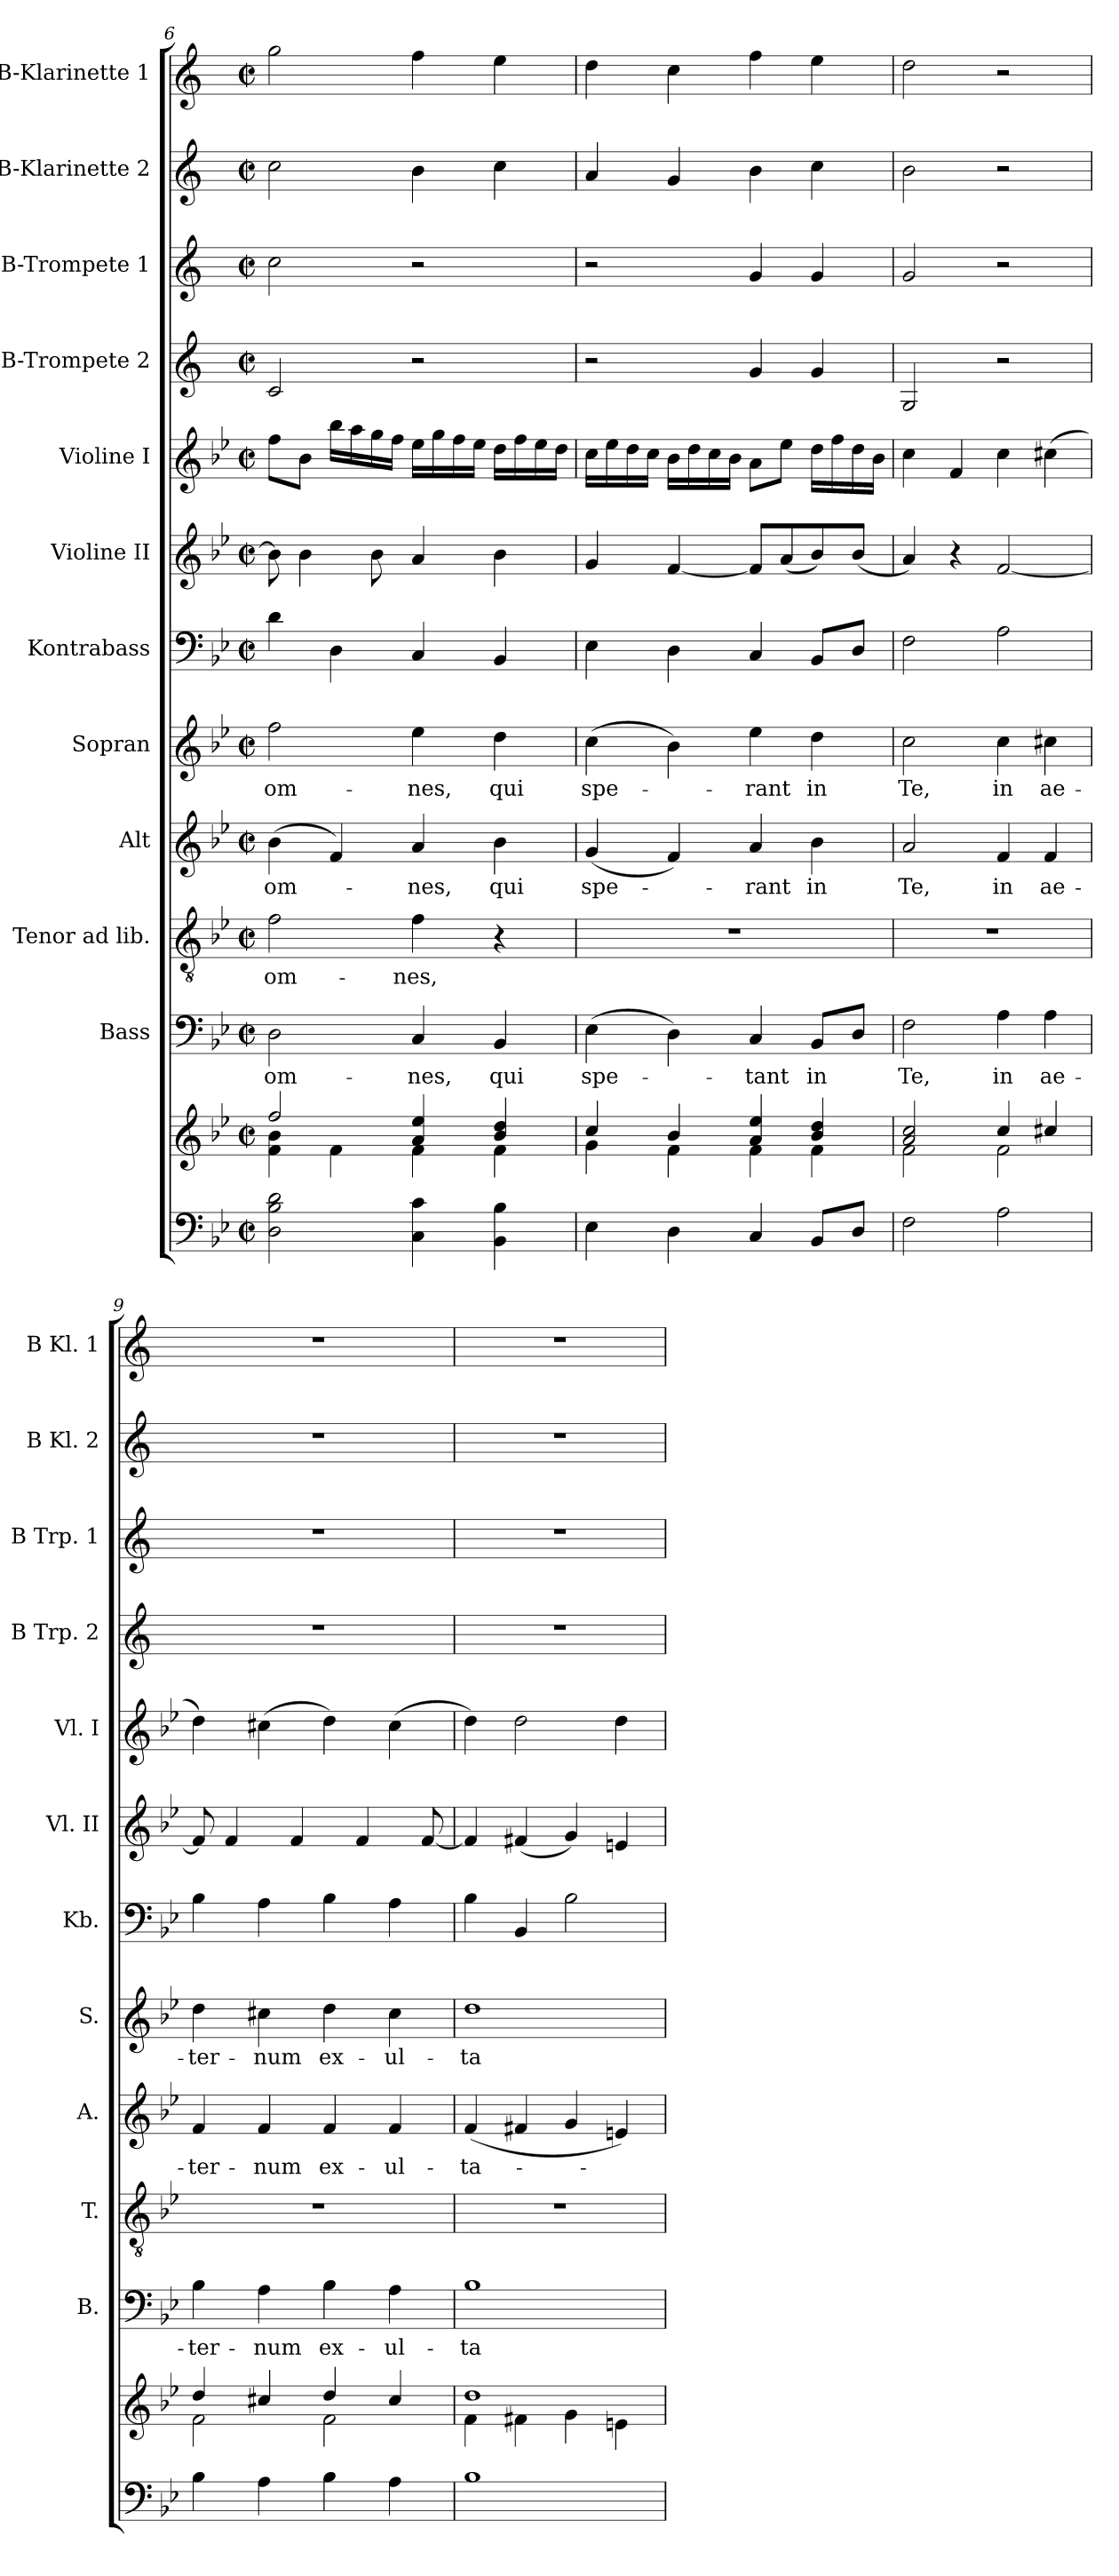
**kern	**kern	**kern	**text	**kern	**text	**kern	**text	**kern	**text	**kern	**kern	**kern	**kern	**kern	**kern	**kern
*part12	*part12	*part11	*part11	*part10	*part10	*part9	*part9	*part8	*part8	*part7	*part6	*part5	*part4	*part3	*part2	*part1
*staff13	*staff12	*staff11	*staff11	*staff10	*staff10	*staff9	*staff9	*staff8	*staff8	*staff7	*staff6	*staff5	*staff4	*staff3	*staff2	*staff1
*	*	*I"Bass	*	*I"Tenor ad lib.	*	*I"Alt	*	*I"Sopran	*	*I"Kontrabass	*I"Violine II	*I"Violine I	*I"B-Trompete 2	*I"B-Trompete 1	*I"B-Klarinette 2	*I"B-Klarinette 1
*	*	*I'B.	*	*I'T.	*	*I'A.	*	*I'S.	*	*I'Kb.	*I'Vl. II	*I'Vl. I	*I'B Trp. 2	*I'B Trp. 1	*I'B Kl. 2	*I'B Kl. 1
!!LO:PB:g=z
*clefF4	*clefG2	*clefF4	*	*clefGv2	*	*clefG2	*	*clefG2	*	*clefF4	*clefG2	*clefG2	*clefG2	*clefG2	*clefG2	*clefG2
*	*	*	*	*	*	*	*	*	*	*ITrd7c12	*	*	*ITrd1c2	*ITrd1c2	*ITrd1c2	*ITrd1c2
*k[b-e-]	*k[b-e-]	*k[b-e-]	*	*k[b-e-]	*	*k[b-e-]	*	*k[b-e-]	*	*k[b-e-]	*k[b-e-]	*k[b-e-]	*k[b-e-]	*k[b-e-]	*k[b-e-]	*k[b-e-]
*B-:	*B-:	*B-:	*	*B-:	*	*B-:	*	*B-:	*	*B-:	*B-:	*B-:	*B-:	*B-:	*B-:	*B-:
*M2/2	*M2/2	*M2/2	*	*M2/2	*	*M2/2	*	*M2/2	*	*M2/2	*M2/2	*M2/2	*M2/2	*M2/2	*M2/2	*M2/2
*met(c|)	*met(c|)	*met(c|)	*	*met(c|)	*	*met(c|)	*	*met(c|)	*	*met(c|)	*met(c|)	*met(c|)	*met(c|)	*met(c|)	*met(c|)	*met(c|)
=6	=6	=6	=6	=6	=6	=6	=6	=6	=6	=6	=6	=6	=6	=6	=6	=6
*	*^	*	*	*	*	*	*	*	*	*	*	*	*	*	*	*
!	!	!	!	!LO:LY:b	!	!LO:LY:b	!	!LO:LY:b	!	!LO:LY:b	!	!	!	!	!	!	!
2D\ 2B-\ 2d\	2ff/	4f\ 4b-\	2D\	om-	2f\	om-	(>4b-\	om-	2ff\	om-	4D\	8b-\]	8ff\L	2B-/	2b-\	2b-\	2ff\
.	.	.	.	.	.	.	.	.	.	.	.	4b-\	8b-\J	.	.	.	.
.	.	4f\	.	.	.	.	4f/)	.	.	.	4DD\	.	16bb-\LL	.	.	.	.
.	.	.	.	.	.	.	.	.	.	.	.	.	16aa\	.	.	.	.
.	.	.	.	.	.	.	.	.	.	.	.	8b-\	16gg\	.	.	.	.
.	.	.	.	.	.	.	.	.	.	.	.	.	16ff\JJ	.	.	.	.
!	!	!	!	!LO:LY:b	!	!LO:LY:b	!	!LO:LY:b	!	!LO:LY:b	!	!	!	!	!	!	!
4C\ 4c\	4a/ 4ee-/	4f\	4C/	-nes,	4f\	-nes,	4a/	-nes,	4ee-\	-nes,	4CC/	4a/	16ee-\LL	2r	2r	4a\	4ee-\
.	.	.	.	.	.	.	.	.	.	.	.	.	16gg\	.	.	.	.
.	.	.	.	.	.	.	.	.	.	.	.	.	16ff\	.	.	.	.
.	.	.	.	.	.	.	.	.	.	.	.	.	16ee-\JJ	.	.	.	.
!	!	!	!	!LO:LY:b	!	!	!	!LO:LY:b	!	!LO:LY:b	!	!	!	!	!	!	!
4BB-\ 4B-\	4b-/ 4dd/	4f\	4BB-/	qui	4r	.	4b-\	qui	4dd\	qui	4BBB-/	4b-\	16dd\LL	.	.	4b-\	4dd\
.	.	.	.	.	.	.	.	.	.	.	.	.	16ff\	.	.	.	.
.	.	.	.	.	.	.	.	.	.	.	.	.	16ee-\	.	.	.	.
.	.	.	.	.	.	.	.	.	.	.	.	.	16dd\JJ	.	.	.	.
=7	=7	=7	=7	=7	=7	=7	=7	=7	=7	=7	=7	=7	=7	=7	=7	=7	=7
!	!	!	!	!LO:LY:b	!	!	!	!LO:LY:b	!	!LO:LY:b	!	!	!	!	!	!	!
4E-\	4cc/	4g\	(>4E-\	spe-	1r	.	(<4g/	spe-	(>4cc\	spe-	4EE-\	4g/	16cc\LL	2r	2r	4g/	4cc\
.	.	.	.	.	.	.	.	.	.	.	.	.	16ee-\	.	.	.	.
.	.	.	.	.	.	.	.	.	.	.	.	.	16dd\	.	.	.	.
.	.	.	.	.	.	.	.	.	.	.	.	.	16cc\JJ	.	.	.	.
4D\	4b-/	4f\	4D\)	.	.	.	4f/)	.	4b-\)	.	4DD\	[4f/	16b-\LL	.	.	4f/	4b-\
.	.	.	.	.	.	.	.	.	.	.	.	.	16dd\	.	.	.	.
.	.	.	.	.	.	.	.	.	.	.	.	.	16cc\	.	.	.	.
.	.	.	.	.	.	.	.	.	.	.	.	.	16b-\JJ	.	.	.	.
!	!	!	!	!LO:LY:b	!	!	!	!LO:LY:b	!	!LO:LY:b	!	!	!	!	!	!	!
4C/	4a/ 4ee-/	4f\	4C/	-tant	.	.	4a/	-rant	4ee-\	-rant	4CC/	8f/L]	8a\L	4f/	4f/	4a\	4ee-\
.	.	.	.	.	.	.	.	.	.	.	.	(<8a/	8ee-\J	.	.	.	.
!	!	!	!	!LO:LY:b	!	!	!	!LO:LY:b	!	!LO:LY:b	!	!	!	!	!	!	!
8BB-/L	4b-/ 4dd/	4f\	8BB-/L	in	.	.	4b-\	in	4dd\	in	8BBB-/L	8b-/)	16dd\LL	4f/	4f/	4b-\	4dd\
.	.	.	.	.	.	.	.	.	.	.	.	.	16ff\	.	.	.	.
8D/J	.	.	8D/J	.	.	.	.	.	.	.	8DD/J	(<8b-/J	16dd\	.	.	.	.
.	.	.	.	.	.	.	.	.	.	.	.	.	16b-\JJ	.	.	.	.
=8	=8	=8	=8	=8	=8	=8	=8	=8	=8	=8	=8	=8	=8	=8	=8	=8	=8
!	!	!	!	!LO:LY:b	!	!	!	!LO:LY:b	!	!LO:LY:b	!	!	!	!	!	!	!
2F\	2a/ 2cc/	2f\	2F\	Te,	1r	.	2a/	Te,	2cc\	Te,	2FF\	4a/)	4cc\	2F/	2f/	2a\	2cc\
.	.	.	.	.	.	.	.	.	.	.	.	4r	4f/	.	.	.	.
!	!	!	!	!LO:LY:b	!	!	!	!LO:LY:b	!	!LO:LY:b	!	!	!	!	!	!	!
2A\	4cc/	2f\	4A\	in	.	.	4f/	in	4cc\	in	2AA\	[2f/	4cc\	2r	2r	2r	2r
!	!	!	!	!LO:LY:b	!	!	!	!LO:LY:b	!	!LO:LY:b	!	!	!	!	!	!	!
.	4cc#X/	.	4A\	ae-	.	.	4f/	ae-	4cc#X\	ae-	.	.	(>4cc#X\	.	.	.	.
=9	=9	=9	=9	=9	=9	=9	=9	=9	=9	=9	=9	=9	=9	=9	=9	=9	=9
!	!	!	!	!LO:LY:b	!	!	!	!LO:LY:b	!	!LO:LY:b	!	!	!	!	!	!	!
4B-\	4dd/	2f\	4B-\	-ter-	1r	.	4f/	-ter-	4dd\	-ter-	4BB-\	8f/]	4dd\)	1r	1r	1r	1r
.	.	.	.	.	.	.	.	.	.	.	.	4f/	.	.	.	.	.
!	!	!	!	!LO:LY:b	!	!	!	!LO:LY:b	!	!LO:LY:b	!	!	!	!	!	!	!
4A\	4cc#X/	.	4A\	-num	.	.	4f/	-num	4cc#X\	-num	4AA\	.	(>4cc#X\	.	.	.	.
.	.	.	.	.	.	.	.	.	.	.	.	4f/	.	.	.	.	.
!	!	!	!	!LO:LY:b	!	!	!	!LO:LY:b	!	!LO:LY:b	!	!	!	!	!	!	!
4B-\	4dd/	2f\	4B-\	ex-	.	.	4f/	ex-	4dd\	ex-	4BB-\	.	4dd\)	.	.	.	.
.	.	.	.	.	.	.	.	.	.	.	.	4f/	.	.	.	.	.
!	!	!	!	!LO:LY:b	!	!	!	!LO:LY:b	!	!LO:LY:b	!	!	!	!	!	!	!
4A\	4cc#/	.	4A\	-ul-	.	.	4f/	-ul-	4cc#\	-ul-	4AA\	.	(>4cc#\	.	.	.	.
.	.	.	.	.	.	.	.	.	.	.	.	[8f/	.	.	.	.	.
!!LO:PB:g=z
=10	=10	=10	=10	=10	=10	=10	=10	=10	=10	=10	=10	=10	=10	=10	=10	=10	=10
!	!	!	!	!LO:LY:b	!	!	!	!LO:LY:b	!	!LO:LY:b	!	!	!	!	!	!	!
1B-	1dd	4f\	1B-	-ta-	1r	.	(<4f/	-ta-	1dd	-ta-	4BB-\	4f/]	4dd\)	1r	1r	1r	1r
.	.	4f#X\	.	.	.	.	4f#X/	.	.	.	4BBB-/	(<4f#X/	2dd\	.	.	.	.
.	.	4g\	.	.	.	.	4g/	.	.	.	2BB-\	4g/)	.	.	.	.	.
.	.	4en\	.	.	.	.	4en/)	.	.	.	.	4en/	4dd\	.	.	.	.
*	*v	*v	*	*	*	*	*	*	*	*	*	*	*	*	*	*	*
=	=	=	=	=	=	=	=	=	=	=	=	=	=	=	=	=
*-	*-	*-	*-	*-	*-	*-	*-	*-	*-	*-	*-	*-	*-	*-	*-	*-
